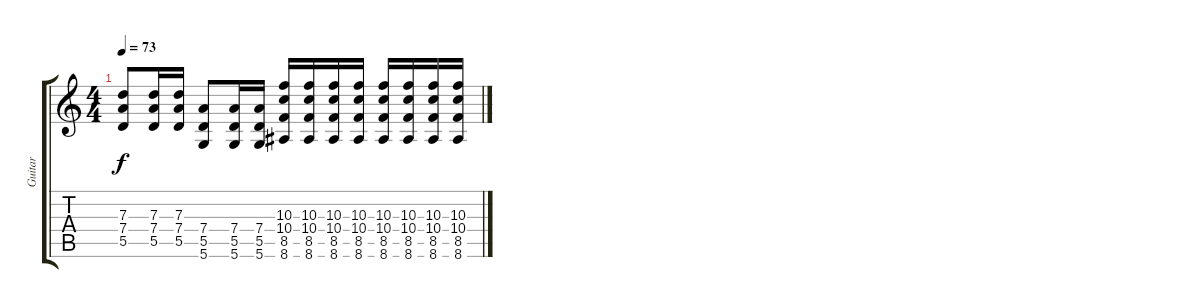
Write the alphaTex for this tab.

\track ("Guitar" "Guitar") {instrument distortionguitar}
\staff {score tabs}
\tuning (E4 B3 G3 D3 A2 D2) {hide}
\ts (4 4)
\tempo 73
\clef g2
\ks c
(7.3 7.4 5.5).8{dy f} (7.3 7.4 5.5).16 (7.3 7.4 5.5).16 (7.4 5.5 5.6).8 (7.4 5.5 5.6).16 (7.4 5.5 5.6).16 (10.3 10.4 8.5 8.6).16 (10.3 10.4 8.5 8.6).16 (10.3 10.4 8.5 8.6).16 (10.3 10.4 8.5 8.6).16 (10.3 10.4 8.5 8.6).16 (10.3 10.4 8.5 8.6).16 (10.3 10.4 8.5 8.6).16 (10.3 10.4 8.5 8.6).16
